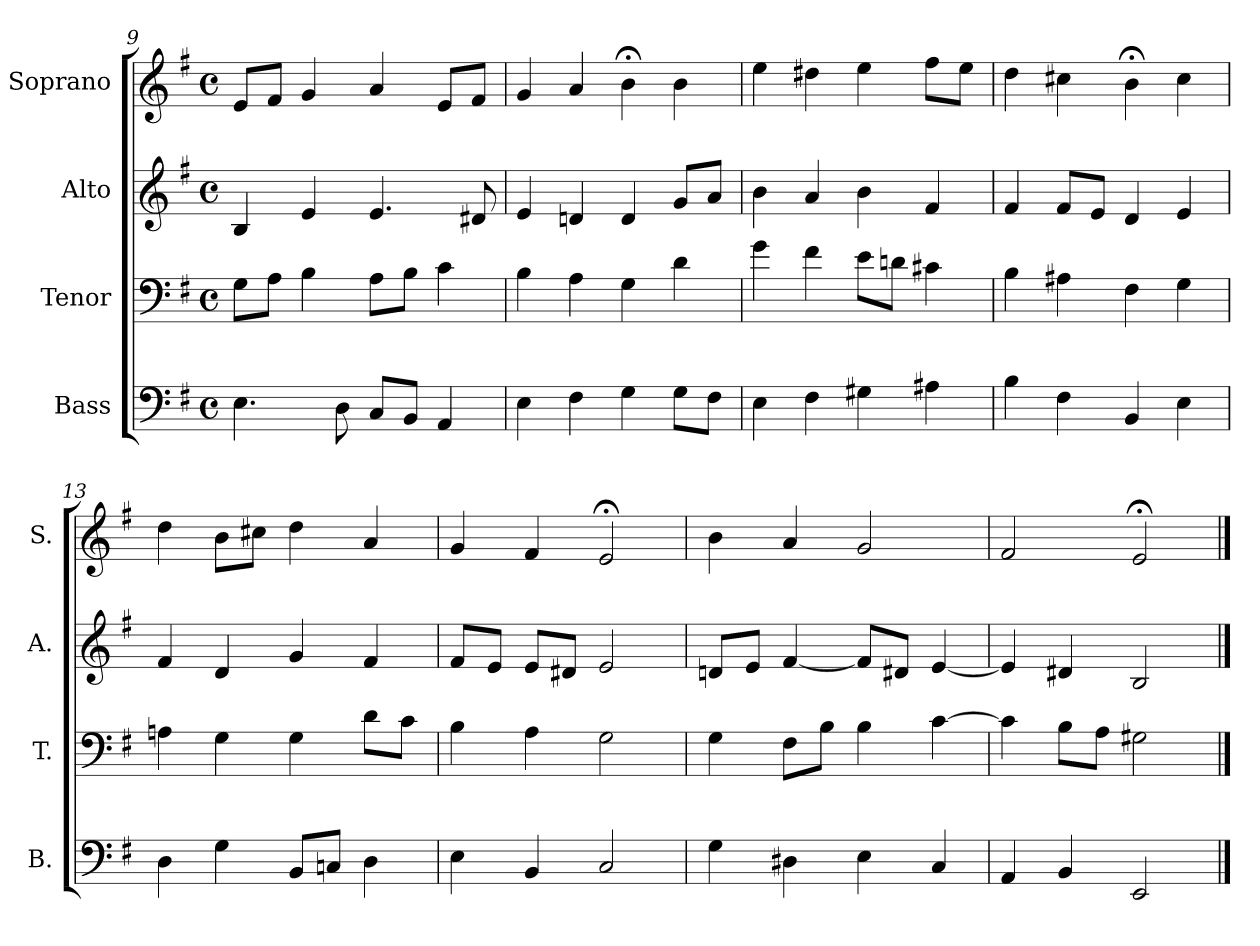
**kern	**kern	**kern	**kern
*part4	*part3	*part2	*part1
*staff4	*staff3	*staff2	*staff1
*I"Bass	*I"Tenor	*I"Alto	*I"Soprano
*I'B.	*I'T.	*I'A.	*I'S.
*clefF4	*clefF4	*clefG2	*clefG2
*k[f#]	*k[f#]	*k[f#]	*k[f#]
*e:	*e:	*e:	*e:
*M4/4	*M4/4	*M4/4	*M4/4
*met(c)	*met(c)	*met(c)	*met(c)
=9	=9	=9	=9
4.E\	8G\L	4B/	8e/L
.	8A\J	.	8f#/J
.	4B\	4e/	4g/
8D\	.	.	.
8C/L	8A\L	4.e/	4a/
8BB/J	8B\J	.	.
4AA/	4c\	.	8e/L
.	.	8d#X/	8f#/J
=10	=10	=10	=10
4E\	4B\	4e/	4g/
4F#\	4A\	4dn/	4a/
4G\	4G\	4d/	4b;<\
8G\L	4d\	8g/L	4b\
8F#\J	.	8a/J	.
=11	=11	=11	=11
4E\	4g\	4b\	4ee\
4F#\	4f#\	4a/	4dd#X\
4G#X\	8e\L	4b\	4ee\
.	8dn\J	.	.
4A#X\	4c#X\	4f#/	8ff#\L
.	.	.	8ee\J
!!LO:PB:g=z
=12	=12	=12	=12
4B\	4B\	4f#/	4dd\
4F#\	4A#X\	8f#/L	4cc#X\
.	.	8e/J	.
4BB/	4F#\	4d/	4b;<\
4E\	4G\	4e/	4cc#\
=13	=13	=13	=13
4D\	4An\	4f#/	4dd\
4G\	4G\	4d/	8b\L
.	.	.	8cc#X\J
8BB/L	4G\	4g/	4dd\
8Cn/J	.	.	.
4D\	8d\L	4f#/	4a/
.	8c\J	.	.
=14	=14	=14	=14
4E\	4B\	8f#/L	4g/
.	.	8e/J	.
4BB/	4A\	8e/L	4f#/
.	.	8d#X/J	.
2C/	2G\	2e/	2e;</
=15	=15	=15	=15
4G\	4G\	8dn/L	4b\
.	.	8e/J	.
4D#X\	8F#\L	[4f#/	4a/
.	8B\J	.	.
4E\	4B\	8f#/L]	2g/
.	.	8d#X/J	.
4C/	[4c\	[4e/	.
=16	=16	=16	=16
4AA/	4c\]	4e/]	2f#/
4BB/	8B\L	4d#X/	.
.	8A\J	.	.
2EE/	2G#X\	2B/	2e;</
==	==	==	==
*-	*-	*-	*-
